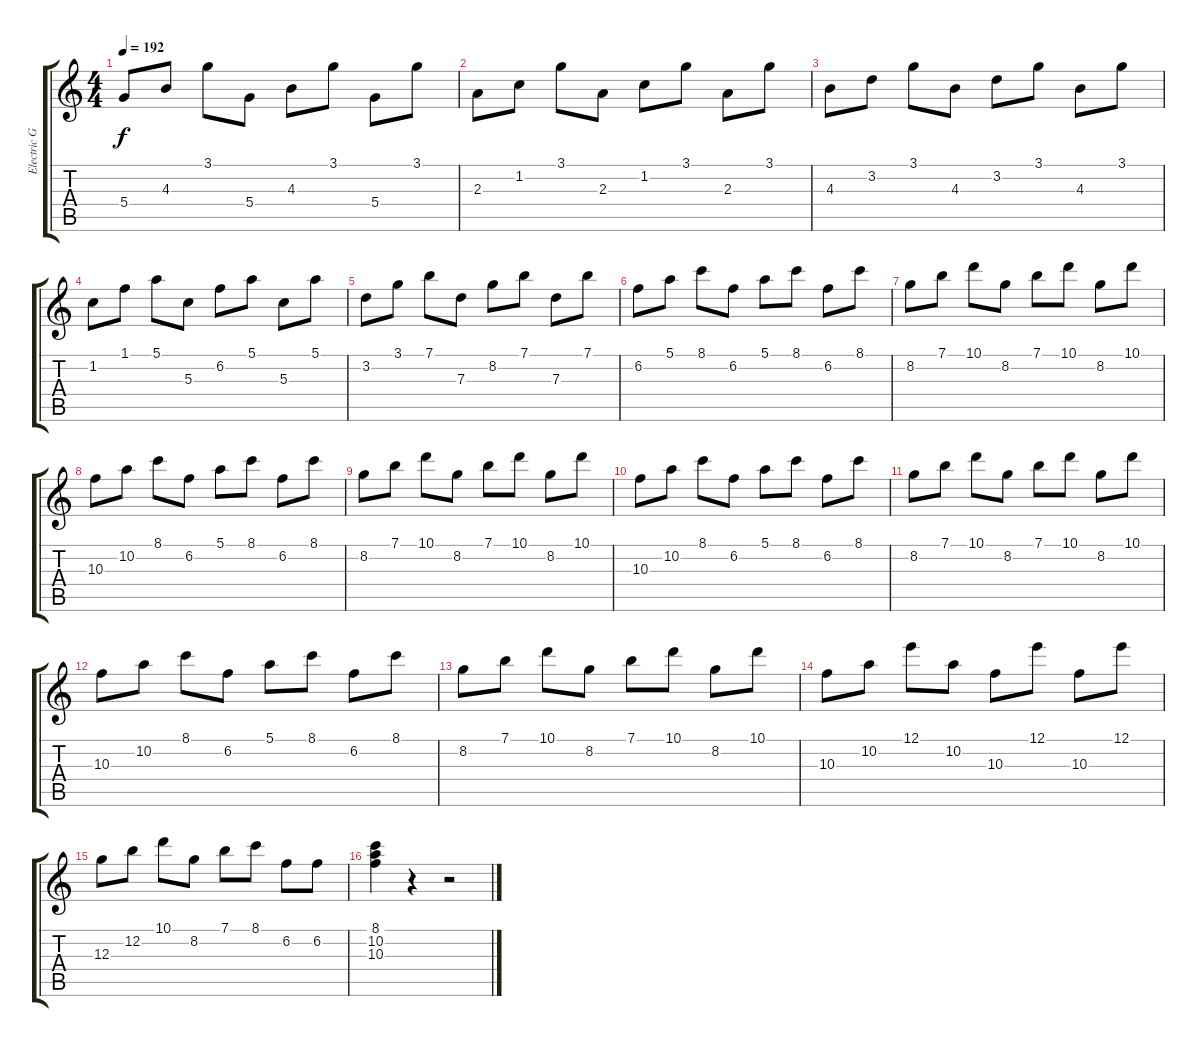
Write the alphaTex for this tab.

\track ("Electric Guitar (Clean) " "Electric G") {instrument electricguitarclean}
\staff {score tabs}
\tuning (E4 B3 G3 D3 A2 E2) {hide}
\ts (4 4)
\tempo 192
\clef g2
\ks c
5.4.8{dy f} 4.3.8 3.1.8 5.4.8 4.3.8 3.1.8 5.4.8 3.1.8 |
2.3.8 1.2.8 3.1.8 2.3.8 1.2.8 3.1.8 2.3.8 3.1.8 |
4.3.8 3.2.8 3.1.8 4.3.8 3.2.8 3.1.8 4.3.8 3.1.8 |
1.2.8 1.1.8 5.1.8 5.3.8 6.2.8 5.1.8 5.3.8 5.1.8 |
3.2.8 3.1.8 7.1.8 7.3.8 8.2.8 7.1.8 7.3.8 7.1.8 |
6.2.8 5.1.8 8.1.8 6.2.8 5.1.8 8.1.8 6.2.8 8.1.8 |
8.2.8 7.1.8 10.1.8 8.2.8 7.1.8 10.1.8 8.2.8 10.1.8 |
10.3.8 10.2.8 8.1.8 6.2.8 5.1.8 8.1.8 6.2.8 8.1.8 |
8.2.8 7.1.8 10.1.8 8.2.8 7.1.8 10.1.8 8.2.8 10.1.8 |
10.3.8 10.2.8 8.1.8 6.2.8 5.1.8 8.1.8 6.2.8 8.1.8 |
8.2.8 7.1.8 10.1.8 8.2.8 7.1.8 10.1.8 8.2.8 10.1.8 |
10.3.8 10.2.8 8.1.8 6.2.8 5.1.8 8.1.8 6.2.8 8.1.8 |
8.2.8 7.1.8 10.1.8 8.2.8 7.1.8 10.1.8 8.2.8 10.1.8 |
10.3.8 10.2.8 12.1.8 10.2.8 10.3.8 12.1.8 10.3.8 12.1.8 |
12.3.8 12.2.8 10.1.8 8.2.8 7.1.8 8.1.8 6.2.8 6.2.8 |
(8.1 10.2 10.3).4 r.4 r.2
